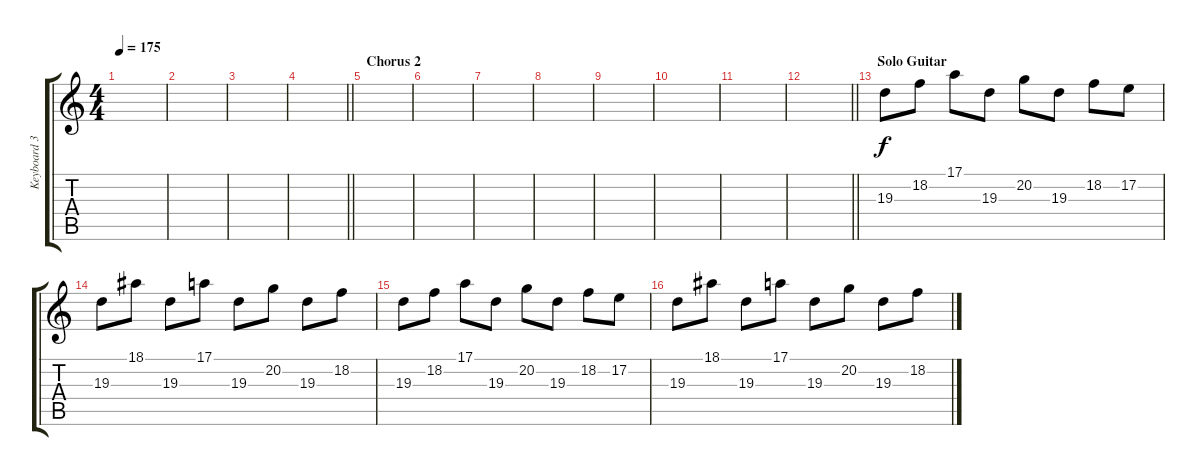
\track ("Keyboard 3" "Keyboard 3") {instrument stringensemble1}
\staff {score tabs}
\tuning (E4 B3 G3 D3 A2 E2) {hide}
\ts (4 4)
\tempo 175
\clef g2
\ks c
|
|
|
\barLineRight lightlight
|
\section ("" "Chorus 2")
|
|
|
|
|
|
|
\barLineRight lightlight
|
\section ("" "Solo Guitar")
19.3.8{volume 13 instrument pad2warm} 18.2.8 17.1.8 19.3.8 20.2.8 19.3.8 18.2.8 17.2.8 |
19.3.8 18.1.8 19.3.8 17.1.8 19.3.8 20.2.8 19.3.8 18.2.8 |
19.3.8 18.2.8 17.1.8 19.3.8 20.2.8 19.3.8 18.2.8 17.2.8 |
19.3.8 18.1.8 19.3.8 17.1.8 19.3.8 20.2.8 19.3.8 18.2.8
